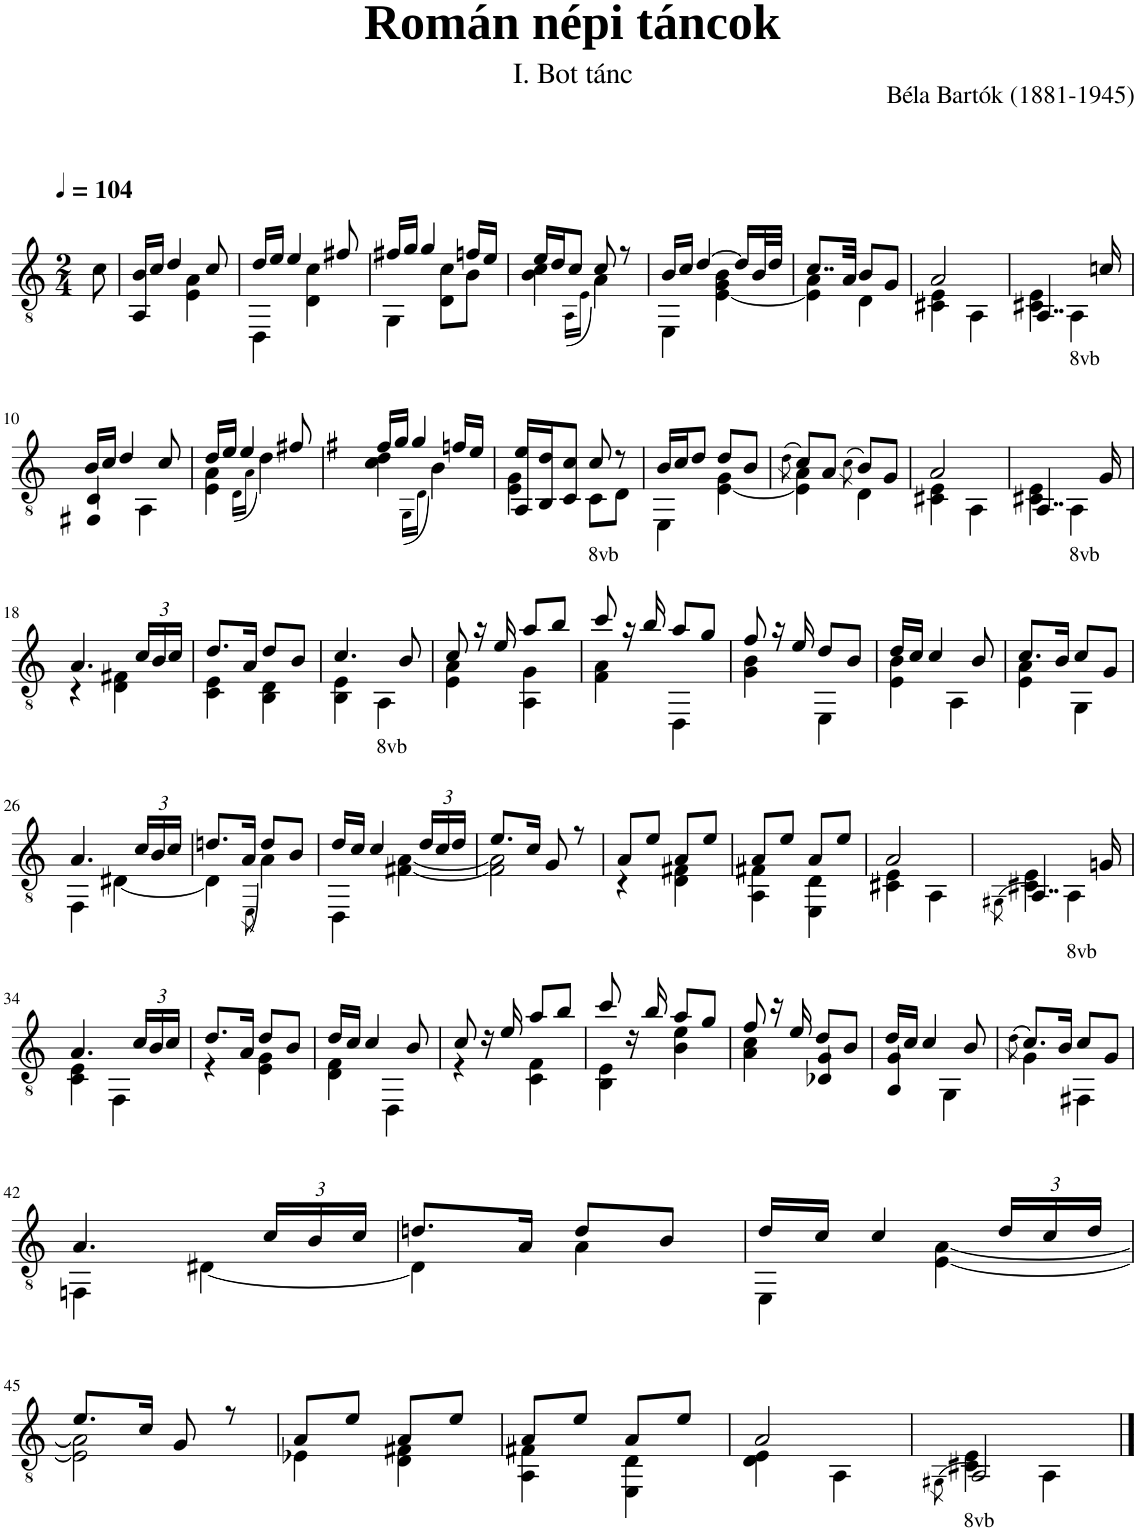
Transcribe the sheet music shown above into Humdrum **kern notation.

**kern
*part1
*staff1
*I"Guitar
*clefGv2
*k[]
*M2/4
=1
!LO:TX:a:B:t=𝅘𝅥 = 104
8c\
=2
*^
16B/LL	4AA/
16c/JJ	.
4d/	.
.	4E\ 4A\
8c/	.
=3	=3
16d/LL	4DD\
16e/JJ	.
4e/	.
.	4D\ 4c\
8f#X/	.
=4	=4
16f#X/LL	4GG\
16g/JJ	.
4g/	.
.	8D\ 8c\L
16fn/LL	8B\J
16e/JJ	.
=5	=5
16e/LL	4B\ 4c\
16d/J	.
8c/J	.
.	(16qAA\LL
.	16qE\JJ
8c/	4A\)
8r	.
=6	=6
16B/LL	4EE\
16c/JJ	.
[4d/	.
.	[4E\ 4G\ 4B\
16d/LL]	.
32B/L	.
32d/JJJ	.
=7	=7
8..c/L	4E\] 4A\
32A/Jkk	.
8B/L	4D\
8G/J	.
=8	=8
2A/	4C#X\ 4E\
.	4AA\
=9	=9
4..AA/	4C#X\ 4E\
*15ma	*
.	4a\
16cccn/	.
!!LO:LB:g=z	!!
=10	=10
16B/LL	4F#X\ 4A\
16c/JJ	.
4d/	.
.	4AA\
8c/	.
=11	=11
16d/LL	4E\ 4A\
16e/JJ	.
4e/	.
.	(16qD\LL
.	16qA\JJ
.	4d\)
8f#X/	.
=12	=12
16f#X/LL	4c\ 4d\
16g/JJ	.
4g/	.
.	(16qGG\LL
.	16qD\JJ
.	4B\)
16fn/LL	.
16e/JJ	.
=13	=13
16AA/ 16e/LL	4E\ 4G\
16BB/ 16d/J	.
8C/ 8c/J	.
*15ma	*
8ccc/	8cc\L
8r	8dd\J
=14	=14
*X15ma	*
16B/LL	4EE\
16c/J	.
8d/J	.
8d/L	[4E\ 4G\
8B/J	.
=15	=15
(8qd\	.
8c/L)	4E\] 4A\
8A/J	.
(8qc\	.
8B/L)	4D\
8G/J	.
=16	=16
2A/	4C#X\ 4E\
.	4AA\
=17	=17
4..AA/	4C#X\ 4E\
*15ma	*
.	4a\
16gg/	.
!!LO:LB:g=z	!!
=18	=18
*X15ma	*
4.A/	4r
.	4D\ 4F#X\
*Xbrackettup	*
24c/LL	.
24B/	.
24c/JJ	.
=19	=19
8.d/L	4C\ 4E\
16A/Jk	.
8d/L	4BB\ 4D\
8B/J	.
=20	=20
4.c/	4BB\ 4E\
*15ma	*
.	4a\
8bb/	.
=21	=21
*X15ma	*
8c/	4E\ 4A\
16r	.
16e/	.
8a/L	4AA\ 4G\
8b/J	.
=22	=22
8cc/	4F\ 4A\
16r	.
16b/	.
8a/L	4DD\
8g/J	.
=23	=23
8f/	4G\ 4B\
16r	.
16e/	.
8d/L	4EE\
8B/J	.
=24	=24
16d/LL	4E\ 4B\
16c/JJ	.
4c/	.
.	4AA\
8B/	.
=25	=25
8.c/L	4E\ 4A\
16B/Jk	.
8c/L	4GG\
8G/J	.
!!LO:LB:g=z	!!
=26	=26
4.A/	4FF\
.	[4D#X\
24c/LL	.
24B/	.
24c/JJ	.
=27	=27
8.dn/L	4D#\]
16A/Jk	.
.	(8qEE\
8d/L	4A\)
8B/J	.
=28	=28
16d/LL	4DD\
16c/JJ	.
4c/	.
.	[4F#X\ [4A\
24d/LL	.
24c/	.
24d/JJ	.
=29	=29
8.e/L	2F#\] 2A\]
16c/Jk	.
8G/	.
8r	.
=30	=30
8A/L	4r
8e/J	.
8A/L	4D\ 4F#X\
8e/J	.
=31	=31
8A/L	4AA\ 4F#X\
8e/J	.
8A/L	4EE\ 4D\
8e/J	.
=32	=32
2A/	4C#X\ 4E\
.	4AA\
=33	=33
(8qGG#X\	.
4..AA/)	4C#X\ 4E\
*15ma	*
.	4a\
16ggn/	.
!!LO:LB:g=z	!!
=34	=34
*X15ma	*
4.A/	4C\ 4E\
.	4FF\
24c/LL	.
24B/	.
24c/JJ	.
=35	=35
8.d/L	4r
16A/Jk	.
8d/L	4E\ 4G\
8B/J	.
=36	=36
16d/LL	4D\ 4F\
16c/JJ	.
4c/	.
.	4DD\
8B/	.
=37	=37
8c/	4r
16r	.
16e/	.
8a/L	4C\ 4F\
8b/J	.
=38	=38
8cc/	4BB\ 4E\
16r	.
16b/	.
8a/L	4B\ 4e\
8g/J	.
=39	=39
8f/	4A\ 4c\
16r	.
16e/	.
8d/L	4A-X\ 4c\
8B/J	.
=40	=40
16d/LL	4G\ 4c\
16c/JJ	.
4c/	.
.	4GG\
8B/	.
=41	=41
(8qd\	.
8.c/L)	4G\
16B/Jk	.
8c/L	4FF#X\
8G/J	.
!!LO:LB:g=z	!!
=42	=42
4.A/	4FFn\
.	[4D#X\
24c/LL	.
24B/	.
24c/JJ	.
=43	=43
8.dn/L	4D#\]
16A/Jk	.
8d/L	4A\
8B/J	.
=44	=44
16d/LL	4EE\
16c/JJ	.
4c/	.
.	[4E\ [4A\
24d/LL	.
24c/	.
24d/JJ	.
!!LO:LB:g=z	!!
=45	=45
8.e/L	2E\] 2A\]
16c/Jk	.
8G/	.
8r	.
=46	=46
8A/L	4E-X\
8e/J	.
8A/L	4D\ 4F#X\
8e/J	.
=47	=47
8A/L	4AA\ 4F#X\
8e/J	.
8A/L	4EE\ 4D\
8e/J	.
=48	=48
2A/	4D\ 4E\
.	4AA\
=49	=49
(8qg#X\	.
2a/)	4cc#X\ 4ee\
*X15ma	*
.	4AA\
*v	*v
==
*-
